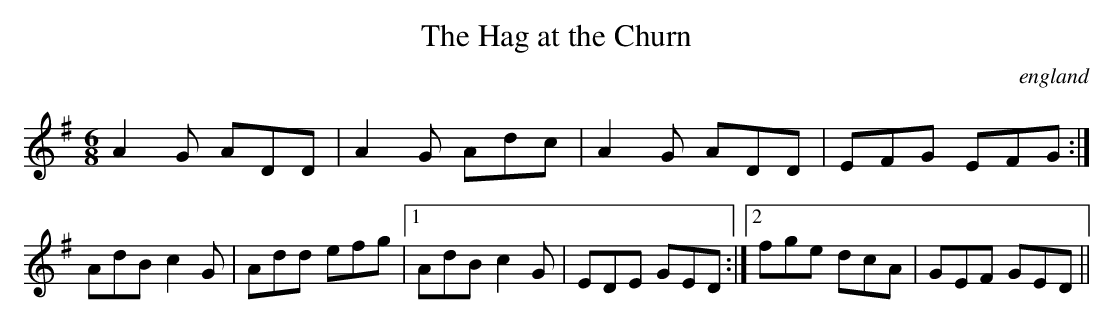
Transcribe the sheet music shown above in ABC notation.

X:1
T:Hag at the Churn, The
O:england
M:6/8
L:1/8
K:Dmix
A2G ADD|A2G Adc|A2G ADD|EFG EFG:|
AdB c2G|Add efg|1 AdB c2G|EDE GED:|2 fge dcA|GEF GED||
